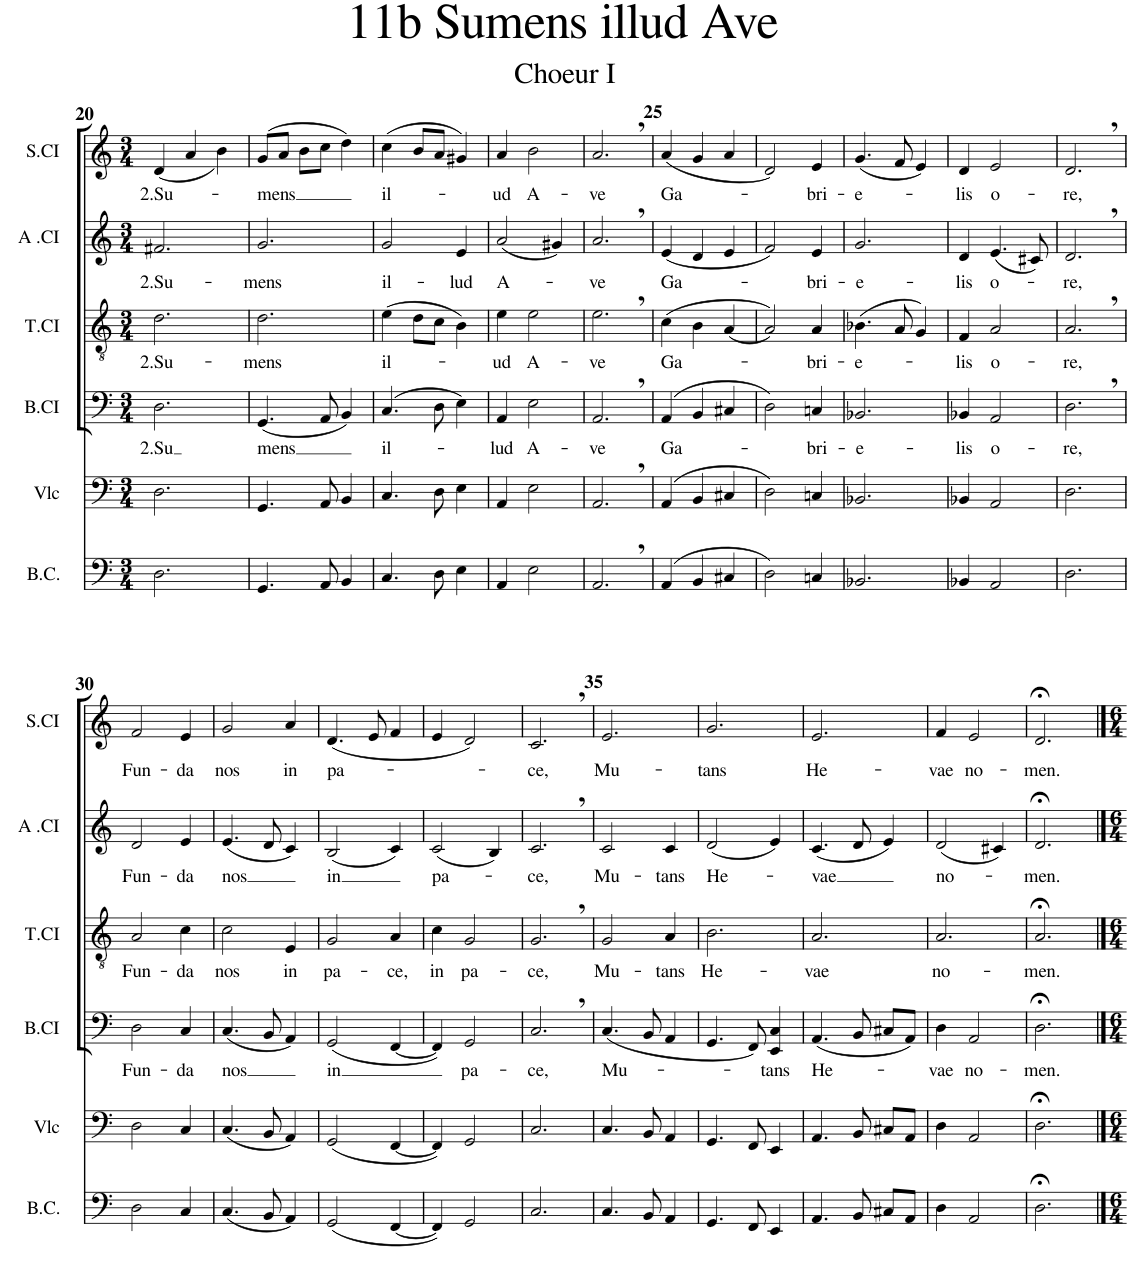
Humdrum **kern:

**kern	**kern	**kern	**text	**kern	**text	**kern	**text	**kern	**text
*part6	*part5	*part4	*part4	*part3	*part3	*part2	*part2	*part1	*part1
*staff6	*staff5	*staff4	*staff4	*staff3	*staff3	*staff2	*staff2	*staff1	*staff1
*I"Basse Continue	*I"Violoncelle	*I"Basse CI	*	*I"Tenor CI	*	*I"Alto CI	*	*I"Soprano CI	*
*I'B.C.	*I'Vlc	*I'B.CI	*	*I'T.CI	*	*I'A .CI	*	*I'S.CI	*
!!LO:PB:g=z
*clefF4	*clefF4	*clefF4	*	*clefGv2	*	*clefG2	*	*clefG2	*
*k[]	*k[]	*k[]	*	*k[]	*	*k[]	*	*k[]	*
*M3/4	*M3/4	*M3/4	*	*M3/4	*	*M3/4	*	*M3/4	*
=20	=20	=20	=20	=20	=20	=20	=20	=20	=20
!	!	!	!LO:LY:b	!	!LO:LY:b	!	!LO:LY:b	!	!LO:LY:b
2.D\	2.D\	2.D\	2.Su	2.d\	2.Su-	2.f#X/	2.Su-	(<4d/	2.Su-
.	.	.	.	.	.	.	.	4a/	.
.	.	.	.	.	.	.	.	4b\)	.
=21	=21	=21	=21	=21	=21	=21	=21	=21	=21
!	!	!	!LO:LY:b	!	!LO:LY:b	!	!LO:LY:b	!	!LO:LY:b
4.GG/	4.GG/	(4.GG/	mens	2.d\	-mens	2.g/	-mens	(8g/L	-mens
.	.	.	.	.	.	.	.	8a/J	.
.	.	.	.	.	.	.	.	8b\L	.
8AA/	8AA/	8AA/	.	.	.	.	.	8cc\J	.
4BB/	4BB/	4BB/)	.	.	.	.	.	4dd\)	.
=22	=22	=22	=22	=22	=22	=22	=22	=22	=22
!	!	!	!LO:LY:b	!	!LO:LY:b	!	!LO:LY:b	!	!LO:LY:b
4.C/	4.C/	(4.C/	il-	(4e\	il-	2g/	il-	(4cc\	il-
.	.	.	.	8d\L	.	.	.	8b/L	.
8D\	8D\	8D\	.	8c\J	.	.	.	8a/J	.
!	!	!	!	!	!	!	!LO:LY:b	!	!
4E\	4E\	4E\)	.	4B\)	.	4e/	-lud	4g#X/)	.
=23	=23	=23	=23	=23	=23	=23	=23	=23	=23
!	!	!	!LO:LY:b	!	!LO:LY:b	!	!LO:LY:b	!	!LO:LY:b
4AA/	4AA/	4AA/	-lud	4e\	-ud	(2a/	A-	4a/	-ud
!	!	!	!LO:LY:b	!	!LO:LY:b	!	!	!	!LO:LY:b
2E\	2E\	2E\	A-	2e\	A-	.	.	2b\	A-
.	.	.	.	.	.	4g#X/)	.	.	.
=24	=24	=24	=24	=24	=24	=24	=24	=24	=24
!	!	!	!LO:LY:b	!	!LO:LY:b	!	!LO:LY:b	!	!LO:LY:b
2.AA,/	2.AA,/	2.AA,/	-ve	2.e,\	-ve	2.a,/	-ve	2.a,/	-ve
=25	=25	=25	=25	=25	=25	=25	=25	=25	=25
!	!	!	!LO:LY:b	!	!LO:LY:b	!	!LO:LY:b	!	!LO:LY:b
(4AA/	(4AA/	(4AA/	Ga-	(4c\	Ga-	(4e/	Ga-	(4a/	Ga-
4BB/	4BB/	4BB/	.	4B\	.	4d/	.	4g/	.
4C#X/	4C#X/	4C#X/	.	(4A/	.	4e/	.	4a/	.
=26	=26	=26	=26	=26	=26	=26	=26	=26	=26
2D\)	2D\)	2D\)	.	2A/))	.	2f/)	.	2d/)	.
!	!	!	!LO:LY:b	!	!LO:LY:b	!	!LO:LY:b	!	!LO:LY:b
4Cn/	4Cn/	4Cn/	-bri-	4A/	-bri-	4e/	-bri-	4e/	-bri-
=27	=27	=27	=27	=27	=27	=27	=27	=27	=27
!	!	!	!LO:LY:b	!	!LO:LY:b	!	!LO:LY:b	!	!LO:LY:b
2.BB-X/	2.BB-X/	2.BB-X/	-e-	(4.B-X\	-e-	2.g/	-e-	(4.g/	-e-
.	.	.	.	8A/	.	.	.	8f/	.
.	.	.	.	4G/)	.	.	.	4e/)	.
=28	=28	=28	=28	=28	=28	=28	=28	=28	=28
!	!	!	!LO:LY:b	!	!LO:LY:b	!	!LO:LY:b	!	!LO:LY:b
4BB-X/	4BB-X/	4BB-X/	-lis	4F/	-lis	4d/	-lis	4d/	-lis
!	!	!	!LO:LY:b	!	!LO:LY:b	!	!LO:LY:b	!	!LO:LY:b
2AA/	2AA/	2AA/	o-	2A/	o-	(4.e/	o-	2e/	o-
.	.	.	.	.	.	8c#X/)	.	.	.
=29	=29	=29	=29	=29	=29	=29	=29	=29	=29
!	!	!	!LO:LY:b	!	!LO:LY:b	!	!LO:LY:b	!	!LO:LY:b
2.D\	2.D\	2.D,\	-re,	2.A,/	-re,	2.d,/	-re,	2.d,/	-re,
!!LO:LB:g=z
=30	=30	=30	=30	=30	=30	=30	=30	=30	=30
!	!	!	!LO:LY:b	!	!LO:LY:b	!	!LO:LY:b	!	!LO:LY:b
2D\	2D\	2D\	Fun-	2A/	Fun-	2d/	Fun-	2f/	Fun-
!	!	!	!LO:LY:b	!	!LO:LY:b	!	!LO:LY:b	!	!LO:LY:b
4C/	4C/	4C/	-da	4c\	-da	4e/	-da	4e/	-da
=31	=31	=31	=31	=31	=31	=31	=31	=31	=31
!	!	!	!LO:LY:b	!	!LO:LY:b	!	!LO:LY:b	!	!LO:LY:b
(4.C/	(4.C/	(4.C/	nos	2c\	nos	(4.e/	nos	2g/	nos
8BB/	8BB/	8BB/	.	.	.	8d/	.	.	.
!	!	!	!	!	!LO:LY:b	!	!	!	!LO:LY:b
4AA/)	4AA/)	4AA/)	.	4E/	in	4c/)	.	4a/	in
=32	=32	=32	=32	=32	=32	=32	=32	=32	=32
!	!	!	!LO:LY:b	!	!LO:LY:b	!	!LO:LY:b	!	!LO:LY:b
(2GG/	(2GG/	(2GG/	in	2G/	pa-	(2B/	in	(4.d/	pa-
.	.	.	.	.	.	.	.	8e/	.
!	!	!	!	!	!LO:LY:b	!	!	!	!
[4FF/	[4FF/	[4FF/	.	4A/	-ce,	4c/)	.	4f/	.
=33	=33	=33	=33	=33	=33	=33	=33	=33	=33
!	!	!	!	!	!LO:LY:b	!	!LO:LY:b	!	!
4FF/])	4FF/])	4FF/])	.	4c\	in	(2c/	pa-	4e/	.
!	!	!	!LO:LY:b	!	!LO:LY:b	!	!	!	!
2GG/	2GG/	2GG/	pa-	2G/	pa-	.	.	2d/)	.
.	.	.	.	.	.	4B/)	.	.	.
=34	=34	=34	=34	=34	=34	=34	=34	=34	=34
!	!	!	!LO:LY:b	!	!LO:LY:b	!	!LO:LY:b	!	!LO:LY:b
2.C/	2.C/	2.C,/	-ce,	2.G,/	-ce,	2.c,/	-ce,	2.c,/	-ce,
=35	=35	=35	=35	=35	=35	=35	=35	=35	=35
!	!	!	!LO:LY:b	!	!LO:LY:b	!	!LO:LY:b	!	!LO:LY:b
4.C/	4.C/	(4.C/	Mu-	2G/	Mu-	2c/	Mu-	2.e/	Mu-
8BB/	8BB/	8BB/	.	.	.	.	.	.	.
!	!	!	!	!	!LO:LY:b	!	!LO:LY:b	!	!
4AA/	4AA/	4AA/	.	4A/	-tans	4c/	-tans	.	.
=36	=36	=36	=36	=36	=36	=36	=36	=36	=36
!	!	!	!	!	!LO:LY:b	!	!LO:LY:b	!	!LO:LY:b
4.GG/	4.GG/	4.GG/	.	2.B\	He-	(2d/	He-	2.g/	-tans
8FF/	8FF/	8FF/)	.	.	.	.	.	.	.
!	!	!	!LO:LY:b	!	!	!	!	!	!
4EE/	4EE/	4EE/ 4C/	-tans	.	.	4e/)	.	.	.
=37	=37	=37	=37	=37	=37	=37	=37	=37	=37
!	!	!	!LO:LY:b	!	!LO:LY:b	!	!LO:LY:b	!	!LO:LY:b
4.AA/	4.AA/	(4.AA/	He-	2.A/	-vae	(4.c/	-vae	2.e/	He-
8BB/	8BB/	8BB/	.	.	.	8d/	.	.	.
8C#X/L	8C#X/L	8C#X/L	.	.	.	4e/)	.	.	.
8AA/J	8AA/J	8AA/J)	.	.	.	.	.	.	.
=38	=38	=38	=38	=38	=38	=38	=38	=38	=38
!	!	!	!LO:LY:b	!	!LO:LY:b	!	!LO:LY:b	!	!LO:LY:b
4D\	4D\	4D\	-vae	2.A/	no-	(2d/	no-	4f/	-vae
!	!	!	!LO:LY:b	!	!	!	!	!	!LO:LY:b
2AA/	2AA/	2AA/	no-	.	.	.	.	2e/	no-
.	.	.	.	.	.	4c#X/)	.	.	.
=39	=39	=39	=39	=39	=39	=39	=39	=39	=39
!	!	!	!LO:LY:b	!	!LO:LY:b	!	!LO:LY:b	!	!LO:LY:b
2.D;<\	2.D;<\	2.D;<\	-men.	2.A;</	-men.	2.d;</	-men.	2.d;</	-men.
==	==	==	==	==	==	==	==	==	==
*-	*-	*-	*-	*-	*-	*-	*-	*-	*-
